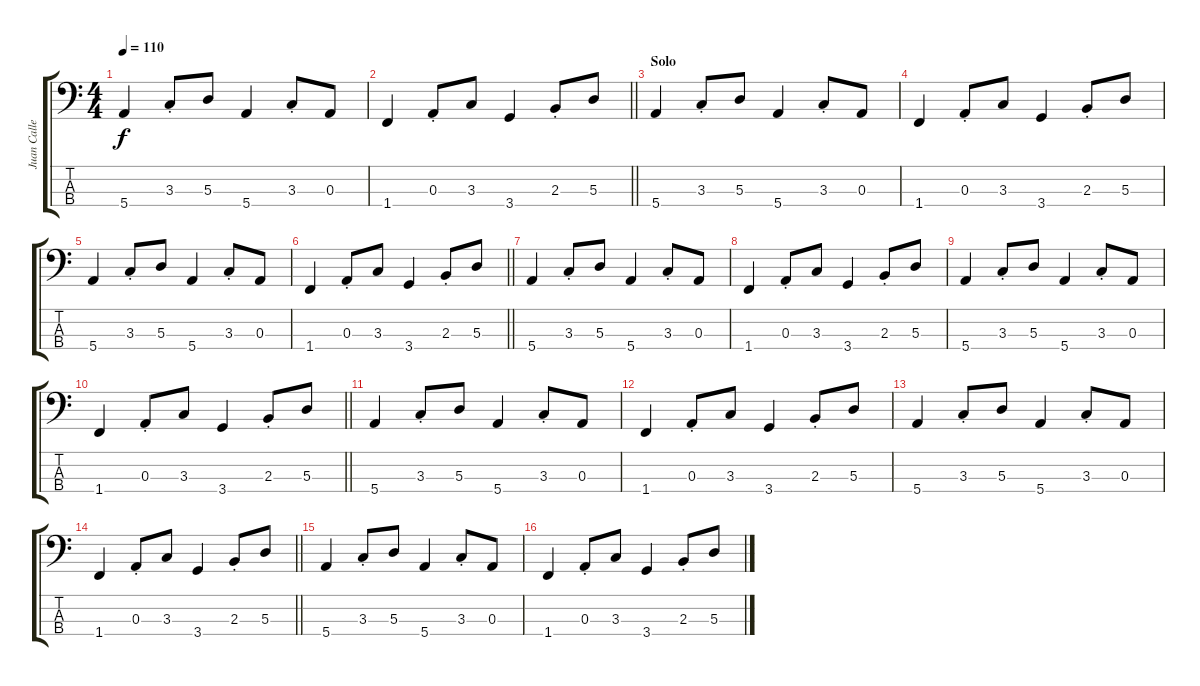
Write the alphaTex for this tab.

\track ("Juan Calleros" "Juan Calle") {instrument electricbassfinger}
\staff {score tabs}
\tuning (G2 D2 A1 E1) {hide}
\ts (4 4)
\tempo 110
\clef f4
\ks c
5.4.4{dy f} 3.3{st}.8 5.3.8 5.4.4 3.3{st}.8 0.3.8 |
\barLineRight lightlight
1.4.4 0.3{st}.8 3.3.8 3.4.4 2.3{st}.8 5.3.8 |
\section ("" "Solo")
5.4.4 3.3{st}.8 5.3.8 5.4.4 3.3{st}.8 0.3.8 |
1.4.4 0.3{st}.8 3.3.8 3.4.4 2.3{st}.8 5.3.8 |
5.4.4 3.3{st}.8 5.3.8 5.4.4 3.3{st}.8 0.3.8 |
\barLineRight lightlight
1.4.4 0.3{st}.8 3.3.8 3.4.4 2.3{st}.8 5.3.8 |
5.4.4 3.3{st}.8 5.3.8 5.4.4 3.3{st}.8 0.3.8 |
1.4.4 0.3{st}.8 3.3.8 3.4.4 2.3{st}.8 5.3.8 |
5.4.4 3.3{st}.8 5.3.8 5.4.4 3.3{st}.8 0.3.8 |
\barLineRight lightlight
1.4.4 0.3{st}.8 3.3.8 3.4.4 2.3{st}.8 5.3.8 |
5.4.4 3.3{st}.8 5.3.8 5.4.4 3.3{st}.8 0.3.8 |
1.4.4 0.3{st}.8 3.3.8 3.4.4 2.3{st}.8 5.3.8 |
5.4.4 3.3{st}.8 5.3.8 5.4.4 3.3{st}.8 0.3.8 |
\barLineRight lightlight
1.4.4 0.3{st}.8 3.3.8 3.4.4 2.3{st}.8 5.3.8 |
5.4.4 3.3{st}.8 5.3.8 5.4.4 3.3{st}.8 0.3.8 |
1.4.4 0.3{st}.8 3.3.8 3.4.4 2.3{st}.8 5.3.8
